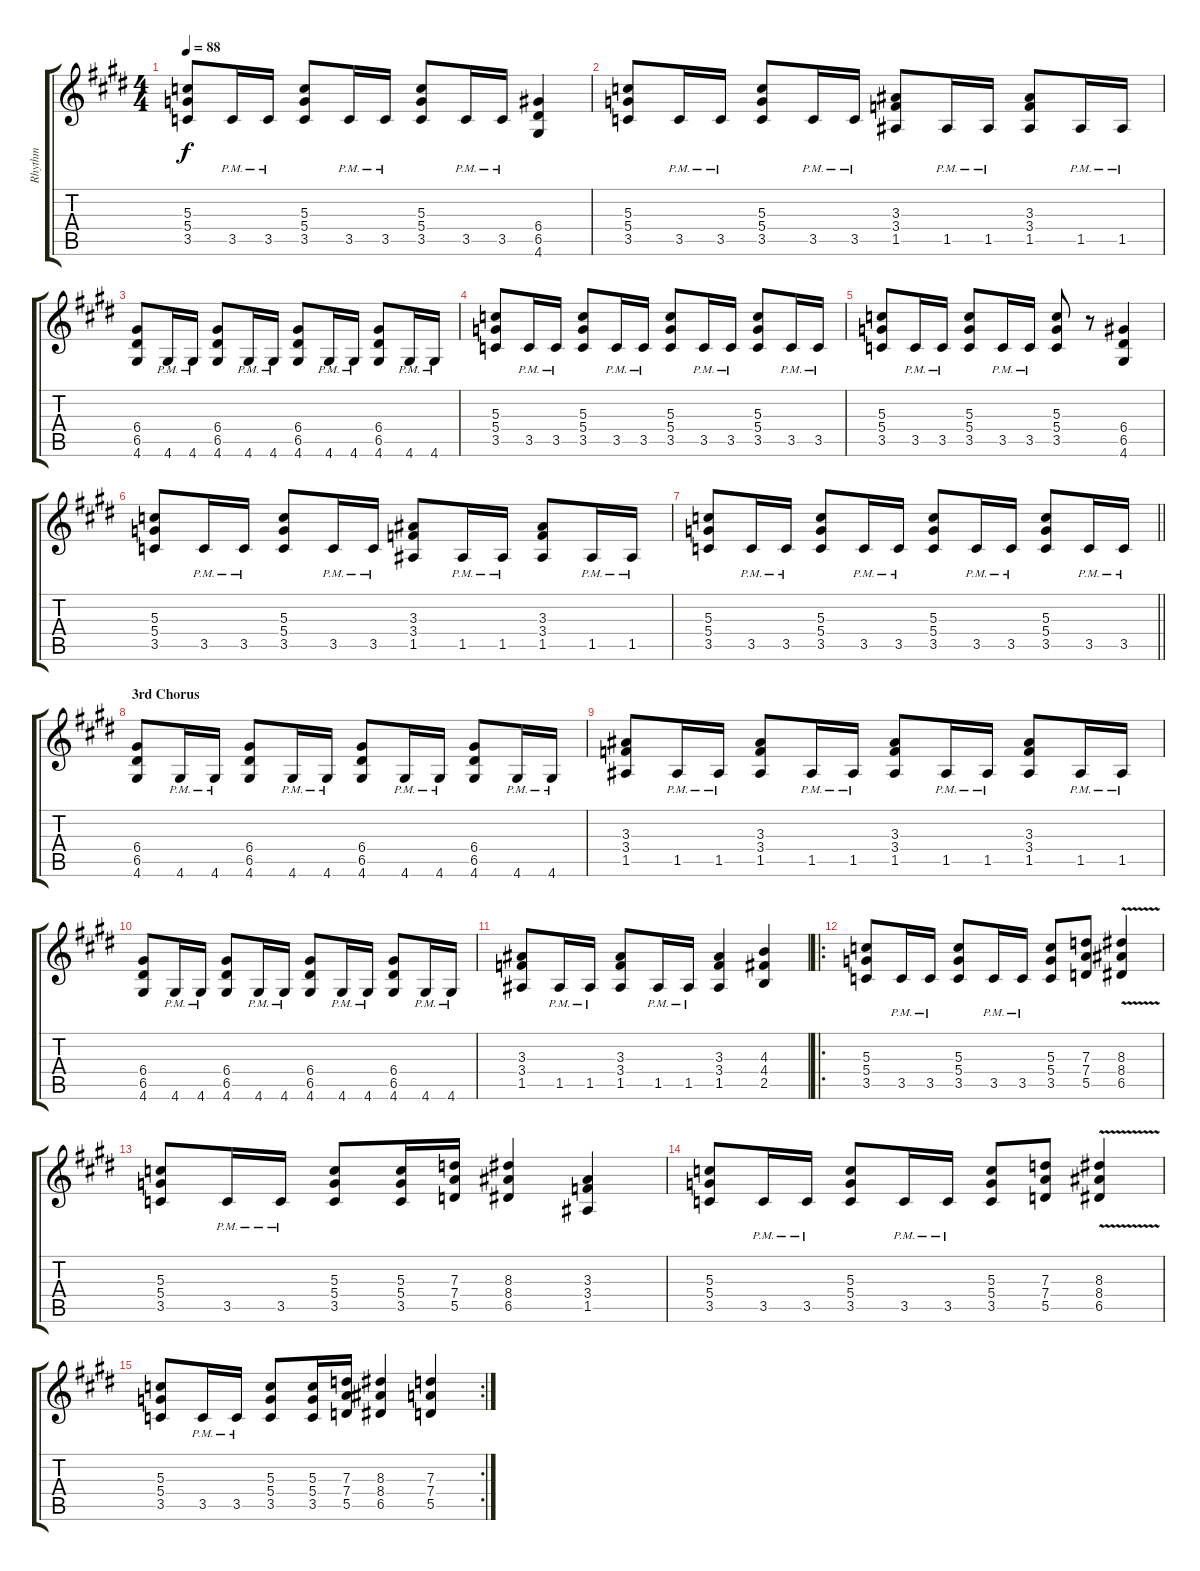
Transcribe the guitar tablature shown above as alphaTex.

\track ("Rhythm" "Rhythm") {instrument distortionguitar}
\staff {score tabs}
\tuning (E4 B3 G3 D3 A2 E2) {hide}
\ts (4 4)
\tempo 88
\clef g2
\ks e
(5.3 5.4 3.5).8{dy f} 3.5{pm}.16 3.5{pm}.16 (5.3 5.4 3.5).8 3.5{pm}.16 3.5{pm}.16 (5.3 5.4 3.5).8 3.5{pm}.16 3.5{pm}.16 (6.4 6.5 4.6).4 |
(5.3 5.4 3.5).8 3.5{pm}.16 3.5{pm}.16 (5.3 5.4 3.5).8 3.5{pm}.16 3.5{pm}.16 (3.3 3.4 1.5).8 1.5{pm}.16 1.5{pm}.16 (3.3 3.4 1.5).8 1.5{pm}.16 1.5{pm}.16 |
(6.4 6.5 4.6).8 4.6{pm}.16 4.6{pm}.16 (6.4 6.5 4.6).8 4.6{pm}.16 4.6{pm}.16 (6.4 6.5 4.6).8 4.6{pm}.16 4.6{pm}.16 (6.4 6.5 4.6).8 4.6{pm}.16 4.6{pm}.16 |
(5.3 5.4 3.5).8 3.5{pm}.16 3.5{pm}.16 (5.3 5.4 3.5).8 3.5{pm}.16 3.5{pm}.16 (5.3 5.4 3.5).8 3.5{pm}.16 3.5{pm}.16 (5.3 5.4 3.5).8 3.5{pm}.16 3.5{pm}.16 |
(5.3 5.4 3.5).8 3.5{pm}.16 3.5{pm}.16 (5.3 5.4 3.5).8 3.5{pm}.16 3.5{pm}.16 (5.3 5.4 3.5).8 r.8 (6.4 6.5 4.6).4 |
(5.3 5.4 3.5).8 3.5{pm}.16 3.5{pm}.16 (5.3 5.4 3.5).8 3.5{pm}.16 3.5{pm}.16 (3.3 3.4 1.5).8 1.5{pm}.16 1.5{pm}.16 (3.3 3.4 1.5).8 1.5{pm}.16 1.5{pm}.16 |
\barLineRight lightlight
(5.3 5.4 3.5).8 3.5{pm}.16 3.5{pm}.16 (5.3 5.4 3.5).8 3.5{pm}.16 3.5{pm}.16 (5.3 5.4 3.5).8 3.5{pm}.16 3.5{pm}.16 (5.3 5.4 3.5).8 3.5{pm}.16 3.5{pm}.16 |
\section ("" "3rd Chorus")
(6.4 6.5 4.6).8 4.6{pm}.16 4.6{pm}.16 (6.4 6.5 4.6).8 4.6{pm}.16 4.6{pm}.16 (6.4 6.5 4.6).8 4.6{pm}.16 4.6{pm}.16 (6.4 6.5 4.6).8 4.6{pm}.16 4.6{pm}.16 |
(3.3 3.4 1.5).8 1.5{pm}.16 1.5{pm}.16 (3.3 3.4 1.5).8 1.5{pm}.16 1.5{pm}.16 (3.3 3.4 1.5).8 1.5{pm}.16 1.5{pm}.16 (3.3 3.4 1.5).8 1.5{pm}.16 1.5{pm}.16 |
(6.4 6.5 4.6).8 4.6{pm}.16 4.6{pm}.16 (6.4 6.5 4.6).8 4.6{pm}.16 4.6{pm}.16 (6.4 6.5 4.6).8 4.6{pm}.16 4.6{pm}.16 (6.4 6.5 4.6).8 4.6{pm}.16 4.6{pm}.16 |
(3.3 3.4 1.5).8 1.5{pm}.16 1.5{pm}.16 (3.3 3.4 1.5).8 1.5{pm}.16 1.5{pm}.16 (3.3 3.4 1.5).4 (4.3 4.4 2.5).4 |
\ro
(5.3 5.4 3.5).8 3.5{pm}.16 3.5{pm}.16 (5.3 5.4 3.5).8 3.5{pm}.16 3.5{pm}.16 (5.3 5.4 3.5).8 (7.3 7.4 5.5).8 (8.3{v} 8.4{v} 6.5{v}).4 |
(5.3 5.4 3.5).8 3.5{pm}.16 3.5{pm}.16 (5.3 5.4 3.5).8 (5.3 5.4 3.5).16 (7.3 7.4 5.5).16 (8.3 8.4 6.5).4 (3.3 3.4 1.5).4 |
(5.3 5.4 3.5).8 3.5{pm}.16 3.5{pm}.16 (5.3 5.4 3.5).8 3.5{pm}.16 3.5{pm}.16 (5.3 5.4 3.5).8 (7.3 7.4 5.5).8 (8.3{v} 8.4{v} 6.5{v}).4 |
\rc 2
(5.3 5.4 3.5).8 3.5{pm}.16 3.5{pm}.16 (5.3 5.4 3.5).8 (5.3 5.4 3.5).16 (7.3 7.4 5.5).16 (8.3 8.4 6.5).4 (7.3 7.4 5.5).4
